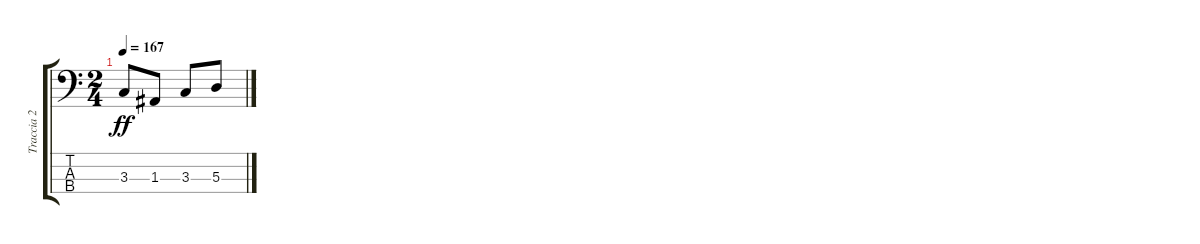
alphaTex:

\track ("Traccia 2" "Traccia 2") {instrument electricbassfinger}
\staff {score tabs}
\tuning (G2 D2 A1 E1) {hide}
\ts (2 4)
\tempo 167
\clef f4
\ks c
3.3.8{dy ff} 1.3.8 3.3.8 5.3.8
